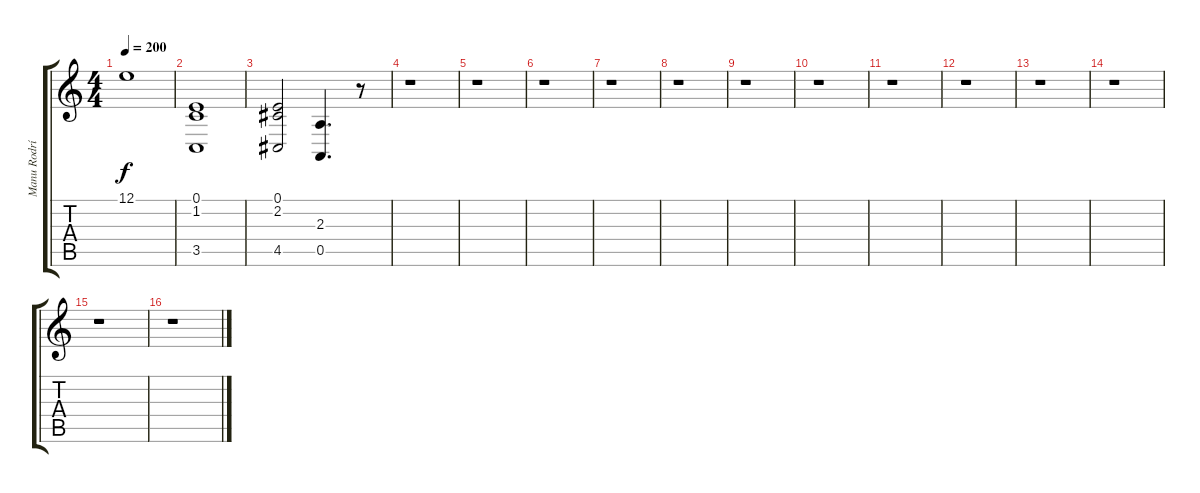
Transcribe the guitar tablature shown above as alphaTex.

\track ("Manu Rodríguez" "Manu Rodrí") {instrument stringensemble2}
\staff {score tabs}
\tuning (E4 B3 G3 D3 A2 E2) {hide}
\ts (4 4)
\tempo 200
\clef g2
\ks c
12.1{t}.1{dy f} |
(0.1 1.2 3.5).1 |
(0.1 2.2 4.5).2 (2.3 0.5).4{d} r.8 |
r.1 |
r.1 |
r.1 |
r.1 |
r.1 |
r.1 |
r.1 |
r.1 |
r.1 |
r.1 |
r.1 |
r.1 |
r.1
